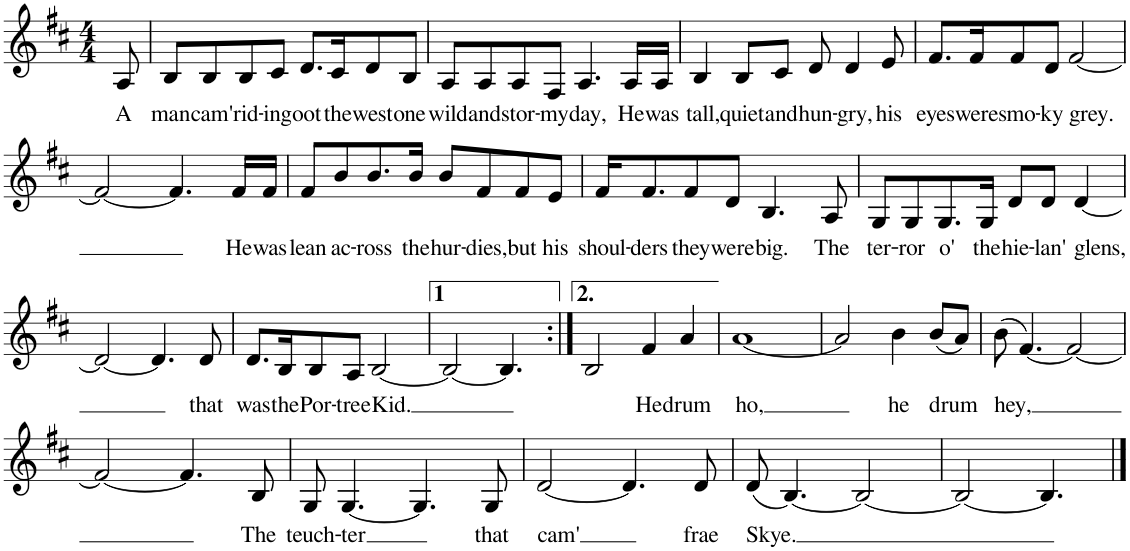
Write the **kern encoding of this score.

**kern	**text
*part1	*part1
*staff1	*staff1
*I"Piano	*
*I'Pno	*
*clefG2	*
*k[f#c#]	*
*b:	*
*M4/4	*
=1	=1
!	!LO:LY:b
8A/	A
=2	=2
!	!LO:LY:b
8B/L	man
!	!LO:LY:b
8B/	cam'
!	!LO:LY:b
8B/	rid-
!	!LO:LY:b
8c#/J	-ing
!	!LO:LY:b
8.d/L	oot
!	!LO:LY:b
16c#/K	the
!	!LO:LY:b
8d/	west
!	!LO:LY:b
8B/J	one
=3	=3
!	!LO:LY:b
8A/L	wild
!	!LO:LY:b
8A/	and
!	!LO:LY:b
8A/	stor-
!	!LO:LY:b
8F#/J	-my
!	!LO:LY:b
4.A/	day,
!	!LO:LY:b
16A/LL	He
!	!LO:LY:b
16A/JJ	was
=4	=4
!	!LO:LY:b
4B/	tall,
!	!LO:LY:b
8B/L	quiet
!	!LO:LY:b
8c#/J	and
!	!LO:LY:b
8d/	hun-
!	!LO:LY:b
4d/	-gry,
!	!LO:LY:b
8e/	his
=5	=5
!	!LO:LY:b
8.f#/L	eyes
!	!LO:LY:b
16f#/K	were
!	!LO:LY:b
8f#/	smo-
!	!LO:LY:b
8d/J	-ky
!	!LO:LY:b
[2f#/	grey.
!!LO:LB:g=z
=6	=6
2f#/_	.
4.f#/]	.
!	!LO:LY:b
16f#/LL	He
!	!LO:LY:b
16f#/JJ	was
=7	=7
!	!LO:LY:b
8f#/L	lean
!	!LO:LY:b
8b/	ac-
!	!LO:LY:b
8.b/	-ross
!	!LO:LY:b
16b/Jk	the
!	!LO:LY:b
8b/L	hur-
!	!LO:LY:b
8f#/	-dies,
!	!LO:LY:b
8f#/	but
!	!LO:LY:b
8e/J	his
=8	=8
!	!LO:LY:b
16f#/KL	shoul-
!	!LO:LY:b
8.f#/	-ders
!	!LO:LY:b
8f#/	they
!	!LO:LY:b
8d/J	were
!	!LO:LY:b
4.B/	big.
!	!LO:LY:b
8A/	The
=9	=9
!	!LO:LY:b
8G/L	ter-
!	!LO:LY:b
8G/	-ror
!	!LO:LY:b
8.G/	o'
!	!LO:LY:b
16G/Jk	the
!	!LO:LY:b
8d/L	hie-
!	!LO:LY:b
8d/J	-lan'
!	!LO:LY:b
[4d/	glens,
!!LO:LB:g=z
=10	=10
2d/_	.
4.d/]	.
!	!LO:LY:b
8d/	that
=11	=11
!	!LO:LY:b
8.d/L	was
!	!LO:LY:b
16B/K	the
!	!LO:LY:b
8B/	Por-
!	!LO:LY:b
8A/J	-tree
!	!LO:LY:b
[2B/	Kid.
=12	=12
2B/_	.
4.B/]	.
=13:|!	=13:|!
2B/	.
!	!LO:LY:b
4f#/	He
!	!LO:LY:b
4a/	drum
=14	=14
!	!LO:LY:b
[1a	ho,
=15	=15
2a/]	.
!	!LO:LY:b
4b\	he
!	!LO:LY:b
(8b/L	drum
8a/J)	.
=16	=16
!	!LO:LY:b
(8b\	hey,
[4.f#/)	.
2f#/_	.
!!LO:LB:g=z
=17	=17
2f#/_	.
4.f#/]	.
!	!LO:LY:b
8B/	The
=18	=18
!	!LO:LY:b
8G/	teuch-
!	!LO:LY:b
[4.G/	-ter
4.G/]	.
!	!LO:LY:b
8G/	that
=19	=19
!	!LO:LY:b
[2d/	cam'
4.d/]	.
!	!LO:LY:b
8d/	frae
=20	=20
!	!LO:LY:b
(8d/	Skye.
[4.B/)	.
2B/_	.
=21	=21
2B/_	.
4.B/]	.
==	==
*-	*-
